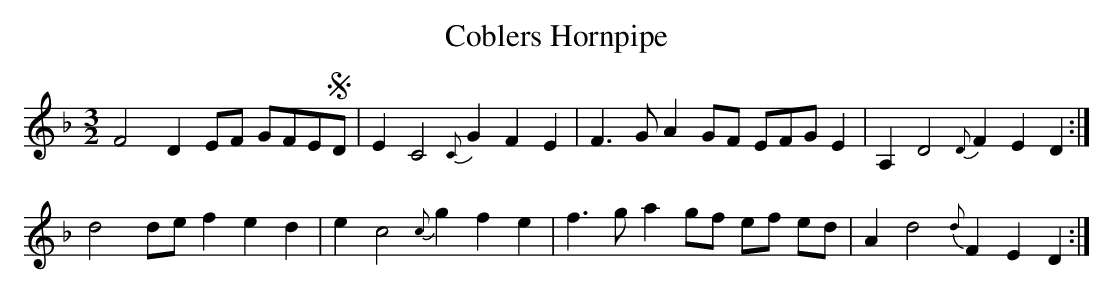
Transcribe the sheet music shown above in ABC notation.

X:1
T:Coblers Hornpipe
M:3/2
L:1/4
K:F
F2 D E/2sF/2s G/2sF/2sE/2SD/2s|E C2{C}  GFE|F>G A G/2sF/2s E/2sF/2sG/2sE
/2s|A, D2{D}  FED:|!
d2 d/2e/2 fed|e c2{c} gfe|f>g a g/2sf/2s e/2sf/2s e/2sd/2s|A d2{d} FED:|
